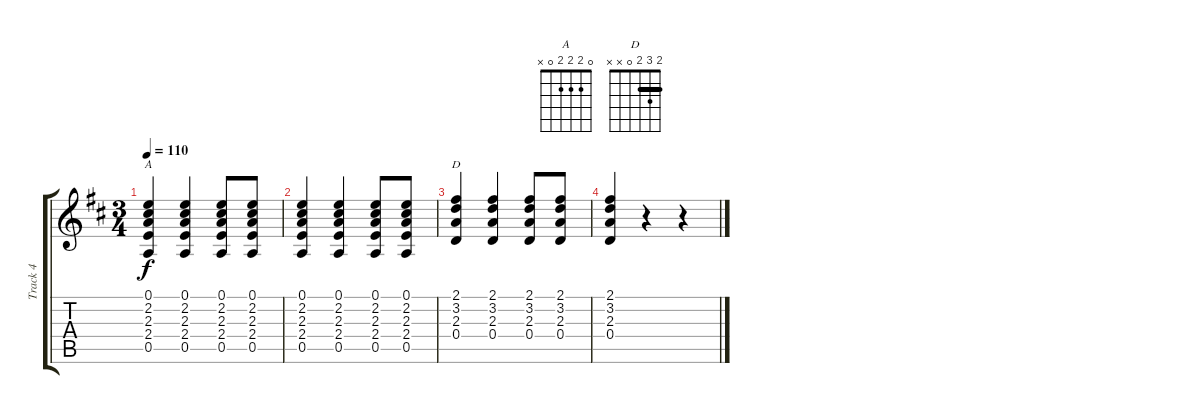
\track ("Track 4" "Track 4") {instrument acousticguitarnylon}
\staff {score tabs}
\tuning (E4 B3 G3 D3 A2 E2) {hide}
\chord ("A" 0 2 2 2 0 x)
\chord ("D" 2 3 2 0 x x) {barre 2}
\ts (3 4)
\tempo 110
\clef g2
\ks d
(0.1 2.2 2.3 2.4 0.5).4{ch "A" dy f} (0.1 2.2 2.3 2.4 0.5).4 (0.1 2.2 2.3 2.4 0.5).8 (0.1 2.2 2.3 2.4 0.5).8 |
(0.1 2.2 2.3 2.4 0.5).4 (0.1 2.2 2.3 2.4 0.5).4 (0.1 2.2 2.3 2.4 0.5).8 (0.1 2.2 2.3 2.4 0.5).8 |
(2.1 3.2 2.3 0.4).4{ch "D"} (2.1 3.2 2.3 0.4).4 (2.1 3.2 2.3 0.4).8 (2.1 3.2 2.3 0.4).8 |
(2.1 3.2 2.3 0.4).4 r.4 r.4
